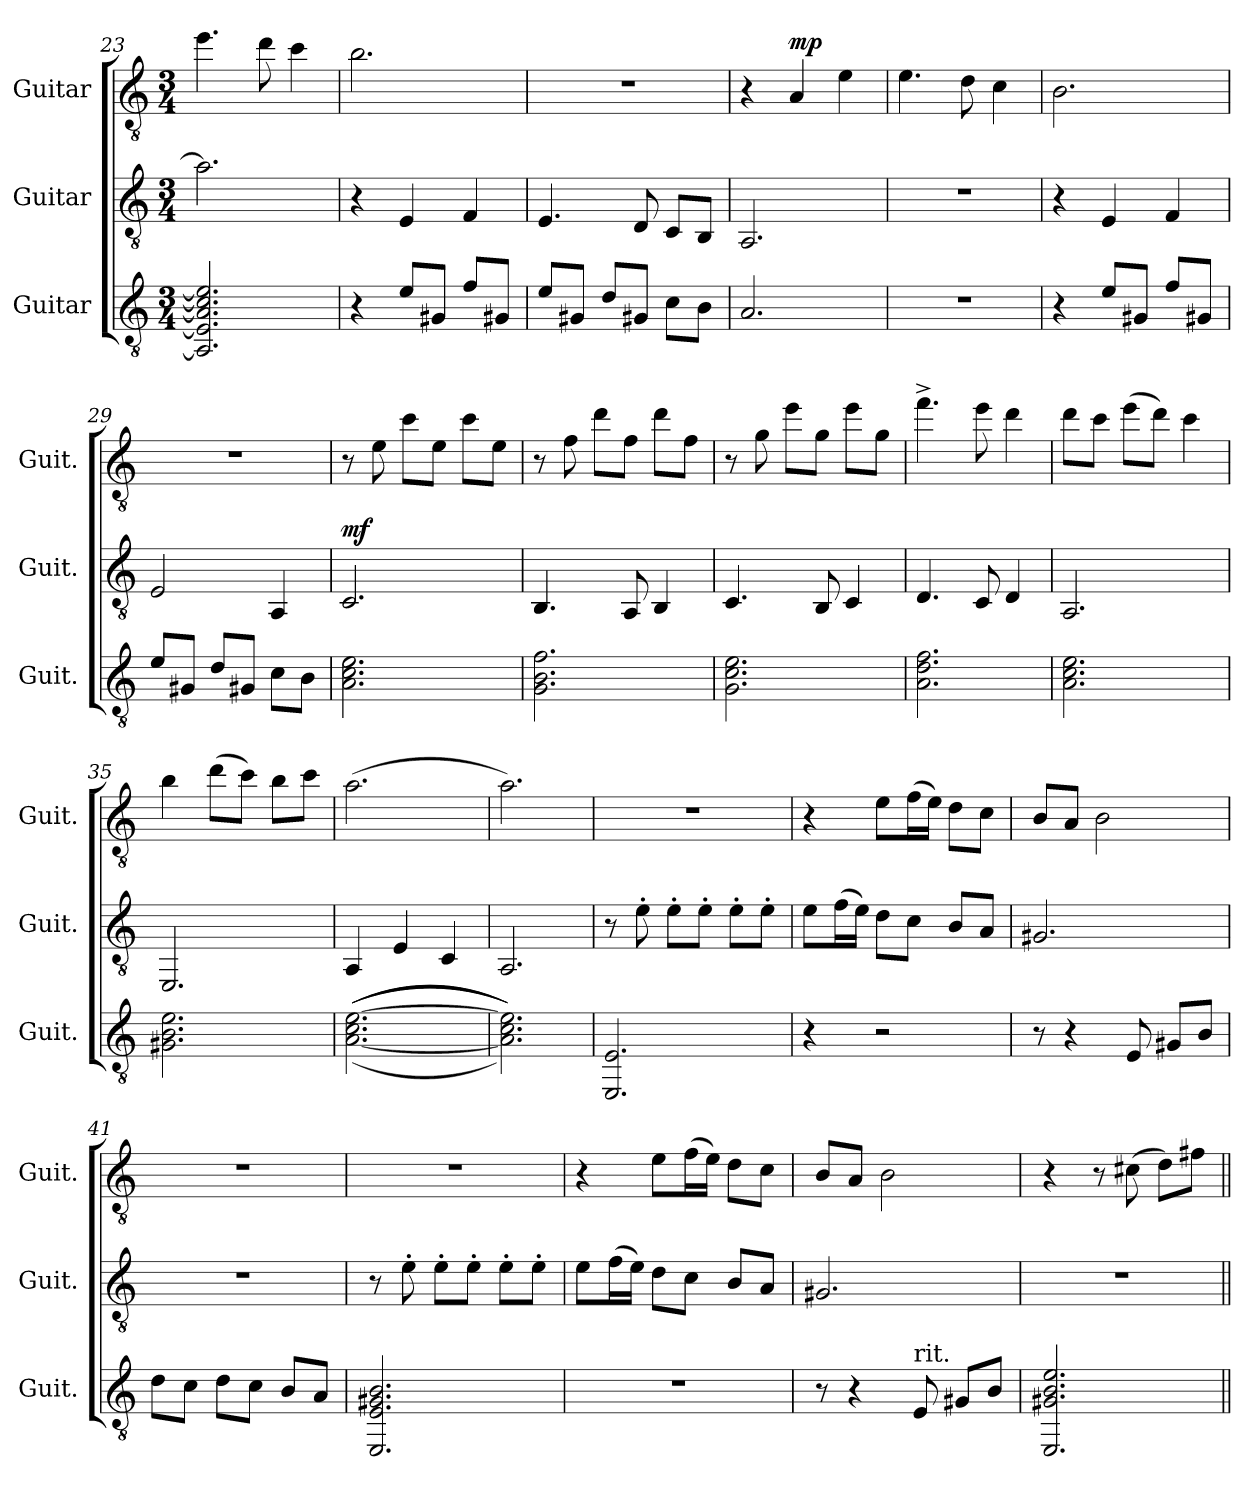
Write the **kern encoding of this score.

**kern	**kern	**dynam	**kern	**dynam
*part3	*part2	*part2	*part1	*part1
*staff3	*staff2	*staff2	*staff1	*staff1
*I"Guitar	*I"Guitar	*	*I"Guitar	*
*I'Guit.	*I'Guit.	*	*I'Guit.	*
!!LO:LB:g=z
*clefGv2	*clefGv2	*	*clefGv2	*
*k[]	*k[]	*	*k[]	*
*C:	*C:	*	*C:	*
*M3/4	*M3/4	*	*M3/4	*
=23	=23	=23	=23	=23
2.AA/] 2.E/] 2.A/] 2.c/] 2.e/]	2.a\]	.	4.ee\	.
.	.	.	8dd\	.
.	.	.	4cc\	.
=24	=24	=24	=24	=24
4r	4r	.	2.b\	.
8e/L	4E/	.	.	.
8G#X/J	.	.	.	.
8f/L	4F/	.	.	.
8G#X/J	.	.	.	.
=25	=25	=25	=25	=25
8e/L	4.E/	.	2.r	.
8G#X/J	.	.	.	.
8d/L	.	.	.	.
8G#X/J	8D/	.	.	.
8c\L	8C/L	.	.	.
8B\J	8BB/J	.	.	.
=26	=26	=26	=26	=26
2.A/	2.AA/	.	4r	.
!	!	!	!	!LO:DY:a
.	.	.	4A/	mp
.	.	.	4e\	.
=27	=27	=27	=27	=27
2.r	2.r	.	4.e\	.
.	.	.	8d\	.
.	.	.	4c\	.
=28	=28	=28	=28	=28
4r	4r	.	2.B\	.
8e/L	4E/	.	.	.
8G#X/J	.	.	.	.
8f/L	4F/	.	.	.
8G#X/J	.	.	.	.
=29	=29	=29	=29	=29
8e/L	2E/	.	2.r	.
8G#X/J	.	.	.	.
8d/L	.	.	.	.
8G#X/J	.	.	.	.
8c\L	4AA/	.	.	.
8B\J	.	.	.	.
=30	=30	=30	=30	=30
!	!	!LO:DY:a	!	!
2.A\ 2.c\ 2.e\	2.C/	mf	8r	.
.	.	.	8e\	.
.	.	.	8cc\L	.
.	.	.	8e\J	.
.	.	.	8cc\L	.
.	.	.	8e\J	.
!!LO:PB:g=z
=31	=31	=31	=31	=31
2.G\ 2.B\ 2.f\	4.BB/	.	8r	.
.	.	.	8f\	.
.	.	.	8dd\L	.
.	8AA/	.	8f\J	.
.	4BB/	.	8dd\L	.
.	.	.	8f\J	.
=32	=32	=32	=32	=32
2.G\ 2.c\ 2.e\	4.C/	.	8r	.
.	.	.	8g\	.
.	.	.	8ee\L	.
.	8BB/	.	8g\J	.
.	4C/	.	8ee\L	.
.	.	.	8g\J	.
=33	=33	=33	=33	=33
2.A\ 2.d\ 2.f\	4.D/	.	4.ff^\	.
.	8C/	.	8ee\	.
.	4D/	.	4dd\	.
=34	=34	=34	=34	=34
2.A\ 2.c\ 2.e\	2.AA/	.	8dd\L	.
.	.	.	8cc\J	.
.	.	.	(8ee\L	.
.	.	.	8dd\J)	.
.	.	.	4cc\	.
=35	=35	=35	=35	=35
2.G#X\ 2.B\ 2.e\	2.EE/	.	4b\	.
.	.	.	(8dd\L	.
.	.	.	8cc\J)	.
.	.	.	8b\L	.
.	.	.	8cc\J	.
=36	=36	=36	=36	=36
(((([2.A\ 2.c\ [2.e\	4AA/	.	(2.a\	.
.	4E/	.	.	.
.	4C/	.	.	.
=37	=37	=37	=37	=37
2.A\] 2.c\ 2.e\]))))	2.AA/	.	2.a\)	.
=38	=38	=38	=38	=38
2.EE/ 2.E/	8r	.	2.r	.
.	8e'\	.	.	.
.	8e'\L	.	.	.
.	8e'\J	.	.	.
.	8e'\L	.	.	.
.	8e'\J	.	.	.
=39	=39	=39	=39	=39
4r	8e\L	.	4r	.
.	(16f\L	.	.	.
.	16e\JJ)	.	.	.
2r	8d\L	.	8e\L	.
.	8c\J	.	(16f\L	.
.	.	.	16e\JJ)	.
.	8B/L	.	8d\L	.
.	8A/J	.	8c\J	.
!!LO:LB:g=z
=40	=40	=40	=40	=40
8r	2.G#X/	.	8B/L	.
4r	.	.	8A/J	.
.	.	.	2B\	.
8E/	.	.	.	.
8G#X/L	.	.	.	.
8B/J	.	.	.	.
=41	=41	=41	=41	=41
8d\L	2.r	.	2.r	.
8c\J	.	.	.	.
8d\L	.	.	.	.
8c\J	.	.	.	.
8B/L	.	.	.	.
8A/J	.	.	.	.
=42	=42	=42	=42	=42
2.EE/ 2.E/ 2.G#X/ 2.B/	8r	.	2.r	.
.	8e'\	.	.	.
.	8e'\L	.	.	.
.	8e'\J	.	.	.
.	8e'\L	.	.	.
.	8e'\J	.	.	.
=43	=43	=43	=43	=43
2.r	8e\L	.	4r	.
.	(16f\L	.	.	.
.	16e\JJ)	.	.	.
.	8d\L	.	8e\L	.
.	8c\J	.	(16f\L	.
.	.	.	16e\JJ)	.
.	8B/L	.	8d\L	.
.	8A/J	.	8c\J	.
=44	=44	=44	=44	=44
8r	2.G#X/	.	8B/L	.
4r	.	.	8A/J	.
.	.	.	2B\	.
!LO:TX:a:t=rit.	!	!	!	!
8E/	.	.	.	.
8G#X/L	.	.	.	.
8B/J	.	.	.	.
=45	=45	=45	=45	=45
2.EE/ 2.G#X/ 2.B/ 2.e/	2.r	.	4r	.
.	.	.	8r	.
.	.	.	(8c#X\	.
.	.	.	8d\L)	.
.	.	.	8f#X\J	.
=||	=||	=||	=||	=||
*-	*-	*-	*-	*-
